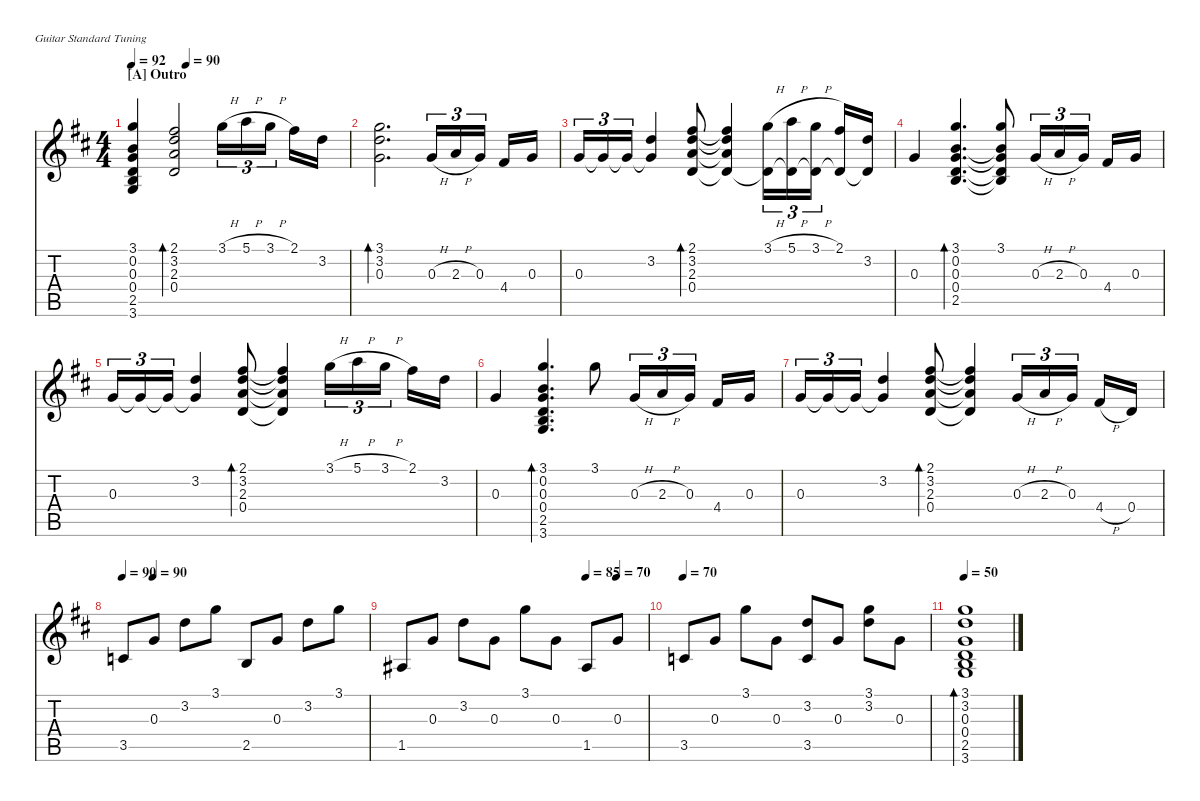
\hideDynamics
\bracketExtendMode nobrackets
\singleTrackTrackNamePolicy hidden
\multiTrackTrackNamePolicy hidden
\firstSystemTrackNameMode fullname
\firstSystemTrackNameOrientation horizontal
\otherSystemsTrackNameOrientation horizontal
\track ("Steel Guitar" "S-Gt") {defaultSystemsLayout 4 instrument acousticguitarsteel}
\staff {score tabs}
\tuning (E4 B3 G3 D3 A2 E2)
\ts (4 4)
\section ("A" "Outro")
\tempo 92
\tempo (90 0.25)
\clef g2
\ks d
(3.1{acc forcenatural} 0.2{acc forcenatural} 0.3{acc forcenatural} 0.4{acc forcenatural} 2.5{acc forcenatural} 3.6{acc forcenatural}).4{dy mp instrument acousticguitarsteel beam Up} (2.1{acc #} 3.2{acc forcenatural} 2.3{acc forcenatural} 0.4{acc forcenatural}).2{bd 120 beam Up} 3.1{h acc forcenatural}.16{tu (3 2) beam Down} 5.1{h acc forcenatural}.16{tu (3 2) beam Down} 3.1{h acc forcenatural}.16{tu (3 2) beam Down} 2.1{acc #}.16{beam Down} 3.2{acc forcenatural}.16{beam Down} |
(3.1{acc forcenatural} 3.2{acc forcenatural} 0.3{acc forcenatural}).2{d bd 60 beam Down} 0.3{h acc forcenatural}.16{tu (3 2) beam Up} 2.3{h acc forcenatural}.16{tu (3 2) beam Up} 0.3{acc forcenatural}.16{tu (3 2) beam Up} 4.4{acc #}.16{beam Up} 0.3{acc forcenatural}.16{beam Up} |
0.3{acc forcenatural}.16{tu (3 2) beam Up} 0.3{t acc forcenatural}.16{tu (3 2) beam Up} 0.3{t acc forcenatural}.16{tu (3 2) beam Up} (0.3{t acc forcenatural} 3.2{acc forcenatural}).4{beam Up} (2.1{acc #} 3.2{acc forcenatural} 2.3{acc forcenatural} 0.4{acc forcenatural}).8{bd 51 beam Up} (2.1{t acc #} 3.2{t acc forcenatural} 2.3{t acc forcenatural} 0.4{t acc forcenatural}).4{beam Up} (3.1{h acc forcenatural} 0.4{t acc forcenatural}).16{tu (3 2) beam Down} (5.1{h acc forcenatural} 0.4{t acc forcenatural}).16{tu (3 2) beam Down} (3.1{h acc forcenatural} 0.4{t acc forcenatural}).16{tu (3 2) beam Down} (2.1{acc #} 0.4{t acc forcenatural}).16{beam Up} (3.2{acc forcenatural} 0.4{t acc forcenatural}).16{beam Up} |
0.3{acc forcenatural}.4{beam Up} (3.1{acc forcenatural} 0.2{acc forcenatural} 0.3{acc forcenatural} 0.4{acc forcenatural} 2.5{acc forcenatural}).4{d bd 50 beam Up} (3.1{acc forcenatural} 0.2{t acc forcenatural} 0.3{t acc forcenatural} 0.4{t acc forcenatural} 2.5{t acc forcenatural}).8{beam Up} 0.3{h acc forcenatural}.16{tu (3 2) beam Up} 2.3{h acc forcenatural}.16{tu (3 2) beam Up} 0.3{acc forcenatural}.16{tu (3 2) beam Up} 4.4{acc #}.16{beam Up} 0.3{acc forcenatural}.16{beam Up} |
0.3{acc forcenatural}.16{tu (3 2) beam Up} 0.3{t acc forcenatural}.16{tu (3 2) beam Up} 0.3{t acc forcenatural}.16{tu (3 2) beam Up} (3.2{acc forcenatural} 0.3{t acc forcenatural}).4{beam Up} (2.1{acc #} 3.2{acc forcenatural} 2.3{acc forcenatural} 0.4{acc forcenatural}).8{bd 47 beam Up} (2.1{t acc #} 3.2{t acc forcenatural} 2.3{t acc forcenatural} 0.4{t acc forcenatural}).4{beam Up} 3.1{h acc forcenatural}.16{tu (3 2) beam Down} 5.1{h acc forcenatural}.16{tu (3 2) beam Down} 3.1{h acc forcenatural}.16{tu (3 2) beam Down} 2.1{acc #}.16{beam Down} 3.2{acc forcenatural}.16{beam Down} |
0.3{acc forcenatural}.4{beam Up} (3.1{acc forcenatural} 0.2{acc forcenatural} 0.3{acc forcenatural} 0.4{acc forcenatural} 2.5{acc forcenatural} 3.6{acc forcenatural}).4{d bd 48 beam Up} 3.1{acc forcenatural}.8{beam Down} 0.3{h acc forcenatural}.16{tu (3 2) beam Up} 2.3{h acc forcenatural}.16{tu (3 2) beam Up} 0.3{acc forcenatural}.16{tu (3 2) beam Up} 4.4{acc #}.16{beam Up} 0.3{acc forcenatural}.16{beam Up} |
0.3{acc forcenatural}.16{tu (3 2) beam Up} 0.3{t acc forcenatural}.16{tu (3 2) beam Up} 0.3{t acc forcenatural}.16{tu (3 2) beam Up} (3.2{acc forcenatural} 0.3{t acc forcenatural}).4{beam Up} (2.1{acc #} 3.2{acc forcenatural} 2.3{acc forcenatural} 0.4{acc forcenatural}).8{bd 51 beam Up} (2.1{t acc #} 3.2{t acc forcenatural} 2.3{t acc forcenatural} 0.4{t acc forcenatural}).4{beam Up} 0.3{h acc forcenatural}.16{tu (3 2) beam Up} 2.3{h acc forcenatural}.16{tu (3 2) beam Up} 0.3{acc forcenatural}.16{tu (3 2) beam Up} 4.4{h acc #}.16{beam Up} 0.4{acc forcenatural}.16{beam Up} |
\tempo 90
\tempo (90 0.125)
3.5{acc forcenatural}.8{beam Up} 0.3{acc forcenatural}.8{beam Up} 3.2{acc forcenatural}.8{beam Down} 3.1{acc forcenatural}.8{beam Down} 2.5{acc forcenatural}.8{beam Up} 0.3{acc forcenatural}.8{beam Up} 3.2{acc forcenatural}.8{beam Down} 3.1{acc forcenatural}.8{beam Down} |
\tempo (85 0.75)
\tempo (70 0.875)
1.5{acc #}.8{beam Up} 0.3{acc forcenatural}.8{beam Up} 3.2{acc forcenatural}.8{beam Down} 0.3{acc forcenatural}.8{beam Down} 3.1{acc forcenatural}.8{beam Down} 0.3{acc forcenatural}.8{beam Down} 1.5{acc #}.8{beam Up} 0.3{acc forcenatural}.8{beam Up} |
\tempo 70
3.5{acc forcenatural}.8{beam Up} 0.3{acc forcenatural}.8{beam Up} 3.1{acc forcenatural}.8{beam Down} 0.3{acc forcenatural}.8{beam Down} (3.2{acc forcenatural} 3.5{acc forcenatural}).8{beam Up} 0.3{acc forcenatural}.8{beam Up} (3.1{acc forcenatural} 3.2{acc forcenatural}).8{beam Down} 0.3{acc forcenatural}.8{beam Down} |
\tempo 50
(3.1{acc forcenatural} 3.2{acc forcenatural} 0.3{acc forcenatural} 0.4{acc forcenatural} 2.5{acc forcenatural} 3.6{acc forcenatural}).1{bd 240 beam Up}
